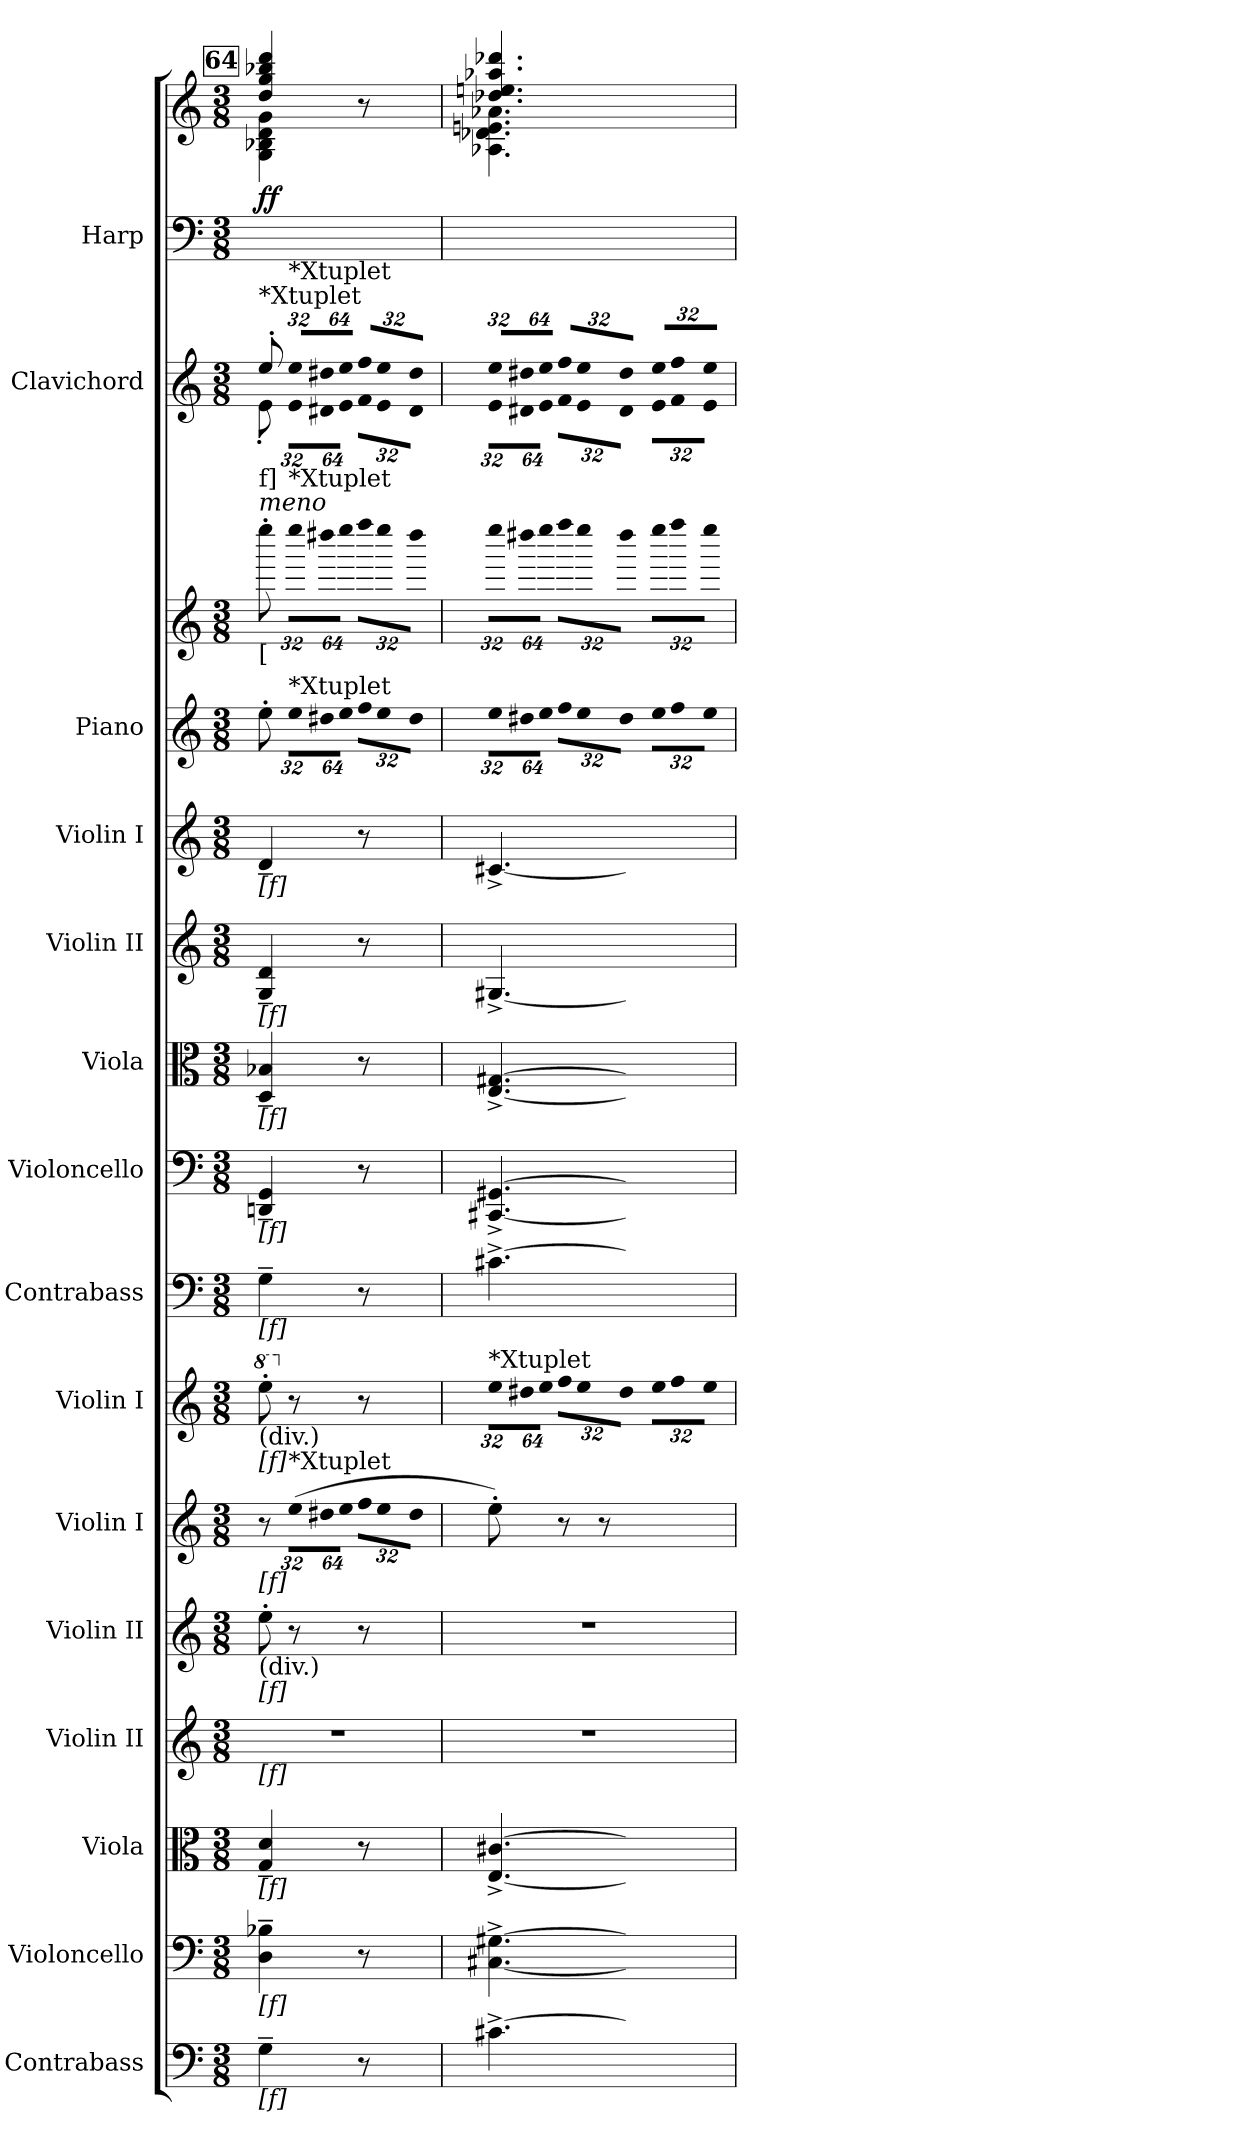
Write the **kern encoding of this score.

**kern	**kern	**kern	**kern	**kern	**kern	**kern	**kern	**kern	**kern	**kern	**kern	**kern	**kern	**kern	**kern	**kern	**dynam
*part15	*part14	*part13	*part12	*part11	*part10	*part9	*part8	*part7	*part6	*part5	*part4	*part3	*part3	*part2	*part1	*part1	*part1
*staff17	*staff16	*staff15	*staff14	*staff13	*staff12	*staff11	*staff10	*staff9	*staff8	*staff7	*staff6	*staff5	*staff4	*staff3	*staff2	*staff1	*staff1/2
*I"Contrabass	*I"Violoncello	*I"Viola	*I"Violin II	*I"Violin II	*I"Violin I	*I"Violin I	*I"Contrabass	*I"Violoncello	*I"Viola	*I"Violin II	*I"Violin I	*I"Piano	*	*I"Clavichord	*I"Harp	*	*
*I'Cb.	*I'Vc.	*I'Vla.	*I'Vln. II	*I'Vln. II	*I'Vln. I	*I'Vln. I	*I'Cb.	*I'Vc.	*I'Vla.	*I'Vln. II	*I'Vln. I	*I'Pno.	*	*	*I'Hp.	*	*
!!LO:PB:g=z
*clefF4	*clefF4	*clefC3	*clefG2	*clefG2	*clefG2	*clefG2	*clefF4	*clefF4	*clefC3	*clefG2	*clefG2	*clefG2	*clefG2	*clefG2	*clefF4	*clefG2	*
*ITrd7c12	*	*	*	*	*	*	*ITrd7c12	*	*	*	*	*	*	*	*	*	*
*k[]	*k[]	*k[]	*k[]	*k[]	*k[]	*k[]	*k[]	*k[]	*k[]	*k[]	*k[]	*k[]	*k[]	*k[]	*k[]	*k[]	*
*C:	*C:	*C:	*C:	*C:	*C:	*C:	*C:	*C:	*C:	*C:	*C:	*C:	*C:	*C:	*C:	*C:	*
*M3/8	*M3/8	*M3/8	*M3/8	*M3/8	*M3/8	*M3/8	*M3/8	*M3/8	*M3/8	*M3/8	*M3/8	*M3/8	*M3/8	*M3/8	*M3/8	*M3/8	*
*MM92	*MM92	*MM92	*MM92	*MM92	*MM92	*MM92	*MM92	*MM92	*MM92	*MM92	*MM92	*MM92	*MM92	*MM92	*MM92	*MM92	*
!!LO:REH:place=s1:B:color=#000000:enc=box:fs=12.8556:t=64
=134	=134	=134	=134	=134	=134	=134	=134	=134	=134	=134	=134	=134	=134	=134	=134	=134	=134
!	!	!	!LO:N:vis=1	!	!	!	!	!	!	!	!	!	!	!	!	!	!
*	*	*	*	*	*	*8va	*	*	*	*	*	*	*	*	*	*	*
*	*	*	*	*	*	*	*	*	*	*	*	*	*	*^	*	*	*
!	!	!	!	!	!	!	!	!	!	!	!	!	!	!LO:TX:a:t=*Xtuplet	!	!	!	!
!	!	!	!	!	!	!	!	!	!	!	!	!	!LO:TX:b:t=[	!	!	!	!	!
!	!	!	!	!	!	!	!	!	!	!	!	!	!LO:TX:i:t=meno	!	!	!	!	!
!	!	!	!	!	!	!	!	!	!	!	!	!	!LO:TX:t=f]	!	!	!	!	!
!	!	!	!	!	!	!	!	!	!	!	!LO:TX:b:t=[f]	!	!	!	!	!	!	!
!	!	!	!	!	!	!	!	!	!	!LO:TX:b:t=[f]	!	!	!	!	!	!	!	!
!	!	!	!	!	!	!	!	!	!LO:TX:b:t=[f]	!	!	!	!	!	!	!	!	!
!	!	!	!	!	!	!	!	!LO:TX:b:t=[f]	!	!	!	!	!	!	!	!	!	!
!	!	!	!	!	!	!	!LO:TX:b:t=[f]	!	!	!	!	!	!	!	!	!	!	!
!	!	!	!	!	!	!LO:TX:b:t=(div.)	!	!	!	!	!	!	!	!	!	!	!	!
!	!	!	!	!	!	!LO:TX:b:t=[f]	!	!	!	!	!	!	!	!	!	!	!	!
!	!	!	!	!	!LO:TX:b:t=[f]	!	!	!	!	!	!	!	!	!	!	!	!	!
!	!	!	!	!LO:TX:b:t=(div.)	!	!	!	!	!	!	!	!	!	!	!	!	!	!
!	!	!	!	!LO:TX:b:t=[f]	!	!	!	!	!	!	!	!	!	!	!	!	!	!
!	!	!	!LO:TX:b:t=[f]	!	!	!	!	!	!	!	!	!	!	!	!	!	!	!
!	!	!LO:TX:b:t=[f]	!	!	!	!	!	!	!	!	!	!	!	!	!	!	!	!
!	!LO:TX:b:t=[f]	!	!	!	!	!	!	!	!	!	!	!	!	!	!	!	!	!
!LO:TX:b:t=[f]	!	!	!	!	!	!	!	!	!	!	!	!	!	!	!	!	!	!
!	!	!	!	!	!	!	!	!	!	!	!	!	!	!	!	!LO:N:vis=1	!	!
*	*	*	*	*	*	*	*	*	*	*	*	*	*	*	*	*	*^	*
4GG~i\	4Di\~ 4B-Xi~	4Gi/~ 4di~	4.r	8ee'i\	8r	8eee'i\	4GG~i\	4DDni/~ 4GGi~	4Di/~ 4B-Xi~	4Gi/~ 4di~	4d~i/	8ee'i\	8eeee'i\	8ee'i/	8e'i\	4.ryy	4ddi/ 4ggi 4bb-Xi 4dddi	4Gi\ 4B-Xi 4di 4gi	ff
*	*	*	*	*	*Xbrackettup	*	*	*	*	*	*	*	*	*	*	*	*	*	*
!	!	!	!	!	!LO:N:vis=16	!	!	!	!	!	!	!	!	!	!	!	!	!	!
*	*	*	*	*	*	*X8va	*	*	*	*	*	*	*	*	*	*	*	*	*
*	*	*	*	*	*	*	*	*	*	*	*	*Xbrackettup	*	*	*	*	*	*	*
!	!	!	!	!	!	!	!	!	!	!	!	!LO:N:vis=16	!	!	!	!	!	!	!
*	*	*	*	*	*	*	*	*	*	*	*	*	*Xbrackettup	*	*	*	*	*	*
!	!	!	!	!	!	!	!	!	!	!	!	!	!LO:N:vis=16	!	!	!	!	!	!
*	*	*	*	*	*	*	*	*	*	*	*	*	*	*Xbrackettup	*	*	*	*	*
!	!	!	!	!	!	!	!	!	!	!	!	!	!	!LO:TX:a:t=*Xtuplet	!	!	!	!	!
!	!	!	!	!	!	!	!	!	!	!	!	!	!LO:TX:a:t=*Xtuplet	!	!	!	!	!	!
!	!	!	!	!	!	!	!	!	!	!	!	!LO:TX:a:t=*Xtuplet	!	!	!	!	!	!	!
!	!	!	!	!	!LO:TX:a:t=*Xtuplet	!	!	!	!	!	!	!	!	!	!	!	!	!	!
!	!	!	!	!	!	!	!	!	!	!	!	!	!	!LO:N:vis=16	!LO:N:vis=16	!	!	!	!
.	.	.	.	8r	(512%21eei\LL	8r	.	.	.	.	.	512%21eei\LL	512%21eeeei\LL	512%21eei/LL	512%21ei\LL	.	.	.	.
!	!	!	!	!	!LO:N:vis=16	!	!	!	!	!	!	!LO:N:vis=16	!LO:N:vis=16	!LO:N:vis=16	!LO:N:vis=16	!	!	!	!
.	.	.	.	.	1024%43dd#Xi\	.	.	.	.	.	.	1024%43dd#Xi\	1024%43dddd#Xi\	1024%43dd#Xi/	1024%43d#Xi\	.	.	.	.
!	!	!	!	!	!LO:N:vis=16	!	!	!	!	!	!	!LO:N:vis=16	!LO:N:vis=16	!LO:N:vis=16	!LO:N:vis=16	!	!	!	!
.	.	.	.	.	1024%43eei\JJ	.	.	.	.	.	.	1024%43eei\JJ	1024%43eeeei\JJ	1024%43eei/JJ	1024%43ei\JJ	.	.	.	.
!	!	!	!	!	!LO:N:vis=16	!	!	!	!	!	!	!LO:N:vis=16	!LO:N:vis=16	!LO:N:vis=16	!LO:N:vis=16	!	!	!	!
8r	8r	8r	.	8r	512%21ffi\LL	8r	8r	8r	8r	8r	8r	512%21ffi\LL	512%21ffffi\LL	512%21ffi/LL	512%21fi\LL	.	8r	8ryy	.
!	!	!	!	!	!LO:N:vis=16	!	!	!	!	!	!	!LO:N:vis=16	!LO:N:vis=16	!LO:N:vis=16	!LO:N:vis=16	!	!	!	!
.	.	.	.	.	1024%43eei\	.	.	.	.	.	.	1024%43eei\	1024%43eeeei\	1024%43eei/	1024%43ei\	.	.	.	.
!	!	!	!	!	!LO:N:vis=16	!	!	!	!	!	!	!LO:N:vis=16	!LO:N:vis=16	!LO:N:vis=16	!LO:N:vis=16	!	!	!	!
.	.	.	.	.	1024%43dd#i\JJ	.	.	.	.	.	.	1024%43dd#i\JJ	1024%43dddd#i\JJ	1024%43dd#i/JJ	1024%43d#i\JJ	.	.	.	.
=135	=135	=135	=135	=135	=135	=135	=135	=135	=135	=135	=135	=135	=135	=135	=135	=135	=135	=135	=135
!	!	!	!LO:N:vis=1	!LO:N:vis=1	!	!	!	!	!	!	!	!	!	!	!	!	!	!	!
*	*	*	*	*	*	*Xbrackettup	*	*	*	*	*	*	*	*	*	*	*	*	*
!	!	!	!	!	!	!LO:TX:a:t=*Xtuplet	!	!	!	!	!	!	!	!	!	!	!	!	!
!	!	!	!	!	!	!LO:N:vis=16	!	!	!	!	!	!LO:N:vis=16	!LO:N:vis=16	!LO:N:vis=16	!LO:N:vis=16	!LO:N:vis=1	!	!	!
[>4.C#X^i\	[<4.C#Xi\^ [>4.G#Xi^	[<4.Ei/^ [>4.c#Xi^	4.r	4.r	8ee'i\)	512%21eei\LL	[>4.C#X^i\	[<4.CC#Xi/^ [>4.GG#Xi^	[<4.Ei/^ [>4.G#Xi^	[<4.G#X^i/	[<4.c#X^i/	512%21eei\LL	512%21eeeei\LL	512%21eei/LL	512%21ei\LL	4.ryy	4.dd-Xi/ 4.eeni 4.aa-Xi 4.ddd-Xi	4.A-Xi\ 4.d-Xi 4.eni 4.a-Xi	.
!	!	!	!	!	!	!LO:N:vis=16	!	!	!	!	!	!LO:N:vis=16	!LO:N:vis=16	!LO:N:vis=16	!LO:N:vis=16	!	!	!	!
.	.	.	.	.	.	1024%43dd#Xi\	.	.	.	.	.	1024%43dd#Xi\	1024%43dddd#Xi\	1024%43dd#Xi/	1024%43d#Xi\	.	.	.	.
!	!	!	!	!	!	!LO:N:vis=16	!	!	!	!	!	!LO:N:vis=16	!LO:N:vis=16	!LO:N:vis=16	!LO:N:vis=16	!	!	!	!
.	.	.	.	.	.	1024%43eei\JJ	.	.	.	.	.	1024%43eei\JJ	1024%43eeeei\JJ	1024%43eei/JJ	1024%43ei\JJ	.	.	.	.
!	!	!	!	!	!	!LO:N:vis=16	!	!	!	!	!	!LO:N:vis=16	!LO:N:vis=16	!LO:N:vis=16	!LO:N:vis=16	!	!	!	!
.	.	.	.	.	8r	512%21ffi\LL	.	.	.	.	.	512%21ffi\LL	512%21ffffi\LL	512%21ffi/LL	512%21fi\LL	.	.	.	.
!	!	!	!	!	!	!LO:N:vis=16	!	!	!	!	!	!LO:N:vis=16	!LO:N:vis=16	!LO:N:vis=16	!LO:N:vis=16	!	!	!	!
.	.	.	.	.	.	1024%43eei\	.	.	.	.	.	1024%43eei\	1024%43eeeei\	1024%43eei/	1024%43ei\	.	.	.	.
!	!	!	!	!	!	!LO:N:vis=16	!	!	!	!	!	!LO:N:vis=16	!LO:N:vis=16	!LO:N:vis=16	!LO:N:vis=16	!	!	!	!
.	.	.	.	.	.	1024%43dd#i\JJ	.	.	.	.	.	1024%43dd#i\JJ	1024%43dddd#i\JJ	1024%43dd#i/JJ	1024%43d#i\JJ	.	.	.	.
!	!	!	!	!	!	!LO:N:vis=16	!	!	!	!	!	!LO:N:vis=16	!LO:N:vis=16	!LO:N:vis=16	!LO:N:vis=16	!	!	!	!
.	.	.	.	.	8r	512%21eei\LL	.	.	.	.	.	512%21eei\LL	512%21eeeei\LL	512%21eei/LL	512%21ei\LL	.	.	.	.
!	!	!	!	!	!	!LO:N:vis=16	!	!	!	!	!	!LO:N:vis=16	!LO:N:vis=16	!LO:N:vis=16	!LO:N:vis=16	!	!	!	!
.	.	.	.	.	.	1024%43ffi\	.	.	.	.	.	1024%43ffi\	1024%43ffffi\	1024%43ffi/	1024%43fi\	.	.	.	.
!	!	!	!	!	!	!LO:N:vis=16	!	!	!	!	!	!LO:N:vis=16	!LO:N:vis=16	!LO:N:vis=16	!LO:N:vis=16	!	!	!	!
.	.	.	.	.	.	1024%43eei\JJ	.	.	.	.	.	1024%43eei\JJ	1024%43eeeei\JJ	1024%43eei/JJ	1024%43ei\JJ	.	.	.	.
*	*	*	*	*	*	*	*	*	*	*	*	*	*	*v	*v	*	*v	*v	*
=	=	=	=	=	=	=	=	=	=	=	=	=	=	=	=	=	=
*-	*-	*-	*-	*-	*-	*-	*-	*-	*-	*-	*-	*-	*-	*-	*-	*-	*-
